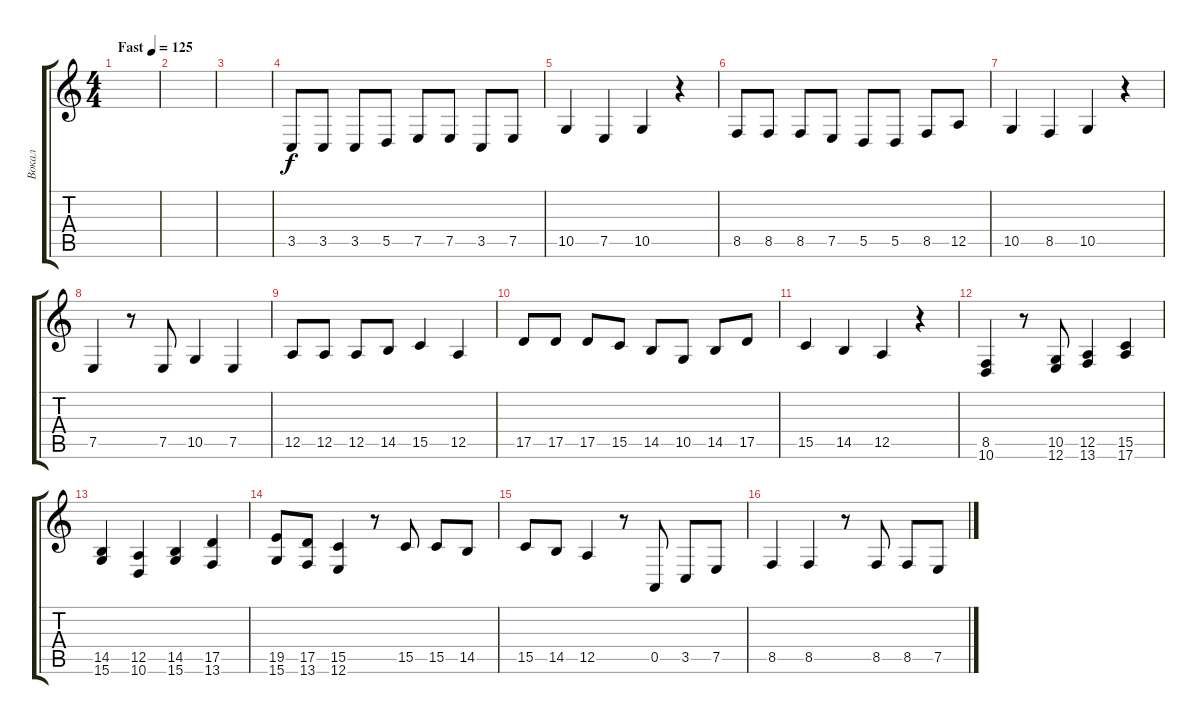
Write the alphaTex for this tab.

\track ("Вокал" "Вокал") {instrument pad4choir}
\staff {score tabs}
\tuning (E4 B3 G3 D3 A2 E2) {hide}
\ts (4 4)
\tempo (125 "Fast")
\clef g2
\ks c
|
|
|
3.5.8 3.5.8 3.5.8 5.5.8 7.5.8 7.5.8 3.5.8 7.5.8 |
10.5.4 7.5.4 10.5.4 r.4 |
8.5.8 8.5.8 8.5.8 7.5.8 5.5.8 5.5.8 8.5.8 12.5.8 |
10.5.4 8.5.4 10.5.4 r.4 |
7.5.4 r.8 7.5.8 10.5.4 7.5.4 |
12.5.8 12.5.8 12.5.8 14.5.8 15.5.4 12.5.4 |
17.5.8 17.5.8 17.5.8 15.5.8 14.5.8 10.5.8 14.5.8 17.5.8 |
15.5.4 14.5.4 12.5.4 r.4 |
(8.5 10.6).4 r.8 (10.5 12.6).8 (12.5 13.6).4 (15.5 17.6).4 |
(14.5 15.6).4 (12.5 10.6).4 (14.5 15.6).4 (17.5 13.6).4 |
(19.5 15.6).8 (17.5 13.6).8 (15.5 12.6).4 r.8 15.5.8 15.5.8 14.5.8 |
15.5.8 14.5.8 12.5.4 r.8 0.5.8 3.5.8 7.5.8 |
8.5.4 8.5.4 r.8 8.5.8 8.5.8 7.5.8
